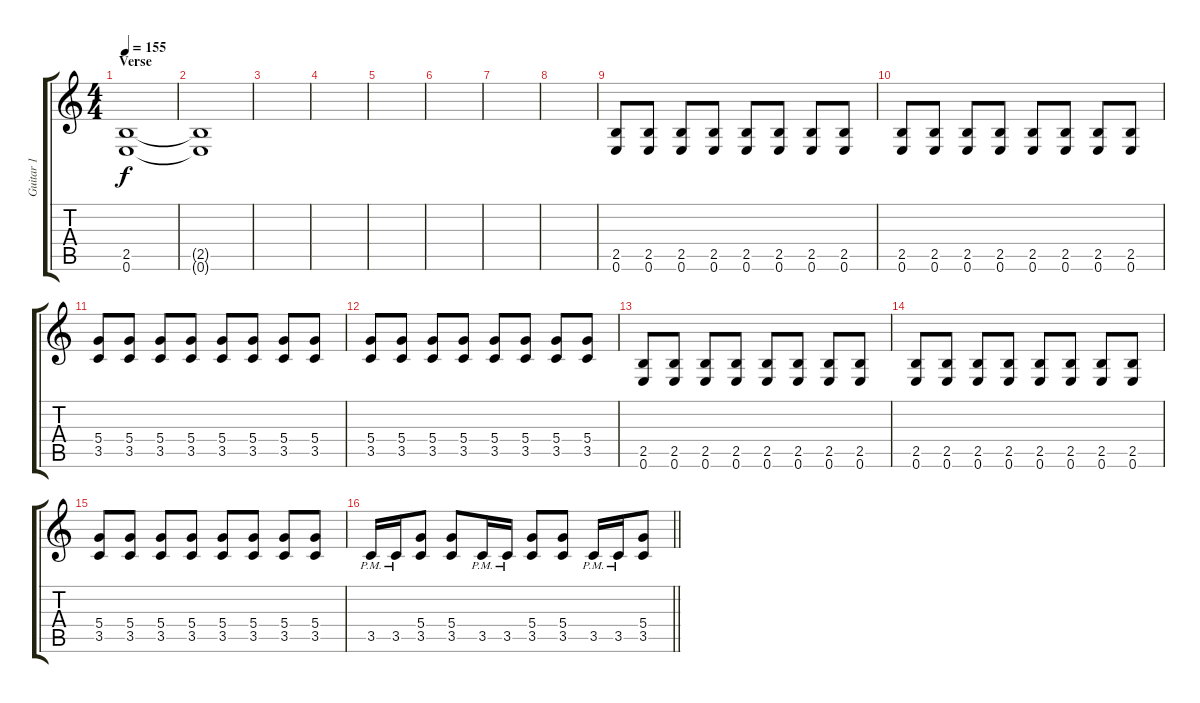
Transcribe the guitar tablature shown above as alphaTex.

\track ("Guitar 1" "Guitar 1") {instrument distortionguitar}
\staff {score tabs}
\tuning (E4 B3 G3 D3 A2 E2) {hide}
\ts (4 4)
\section ("" "Verse")
\tempo 155
\clef g2
\ks c
(2.5 0.6).1{dy f} |
(2.5{t} 0.6{t}).1 |
|
|
|
|
|
|
(2.5 0.6).8 (2.5 0.6).8 (2.5 0.6).8 (2.5 0.6).8 (2.5 0.6).8 (2.5 0.6).8 (2.5 0.6).8 (2.5 0.6).8 |
(2.5 0.6).8 (2.5 0.6).8 (2.5 0.6).8 (2.5 0.6).8 (2.5 0.6).8 (2.5 0.6).8 (2.5 0.6).8 (2.5 0.6).8 |
(5.4 3.5).8 (5.4 3.5).8 (5.4 3.5).8 (5.4 3.5).8 (5.4 3.5).8 (5.4 3.5).8 (5.4 3.5).8 (5.4 3.5).8 |
(5.4 3.5).8 (5.4 3.5).8 (5.4 3.5).8 (5.4 3.5).8 (5.4 3.5).8 (5.4 3.5).8 (5.4 3.5).8 (5.4 3.5).8 |
(2.5 0.6).8 (2.5 0.6).8 (2.5 0.6).8 (2.5 0.6).8 (2.5 0.6).8 (2.5 0.6).8 (2.5 0.6).8 (2.5 0.6).8 |
(2.5 0.6).8 (2.5 0.6).8 (2.5 0.6).8 (2.5 0.6).8 (2.5 0.6).8 (2.5 0.6).8 (2.5 0.6).8 (2.5 0.6).8 |
(5.4 3.5).8 (5.4 3.5).8 (5.4 3.5).8 (5.4 3.5).8 (5.4 3.5).8 (5.4 3.5).8 (5.4 3.5).8 (5.4 3.5).8 |
\barLineRight lightlight
3.5{pm}.16 3.5{pm}.16 (5.4 3.5).8 (5.4 3.5).8 3.5{pm}.16 3.5{pm}.16 (5.4 3.5).8 (5.4 3.5).8 3.5{pm}.16 3.5{pm}.16 (5.4 3.5).8
